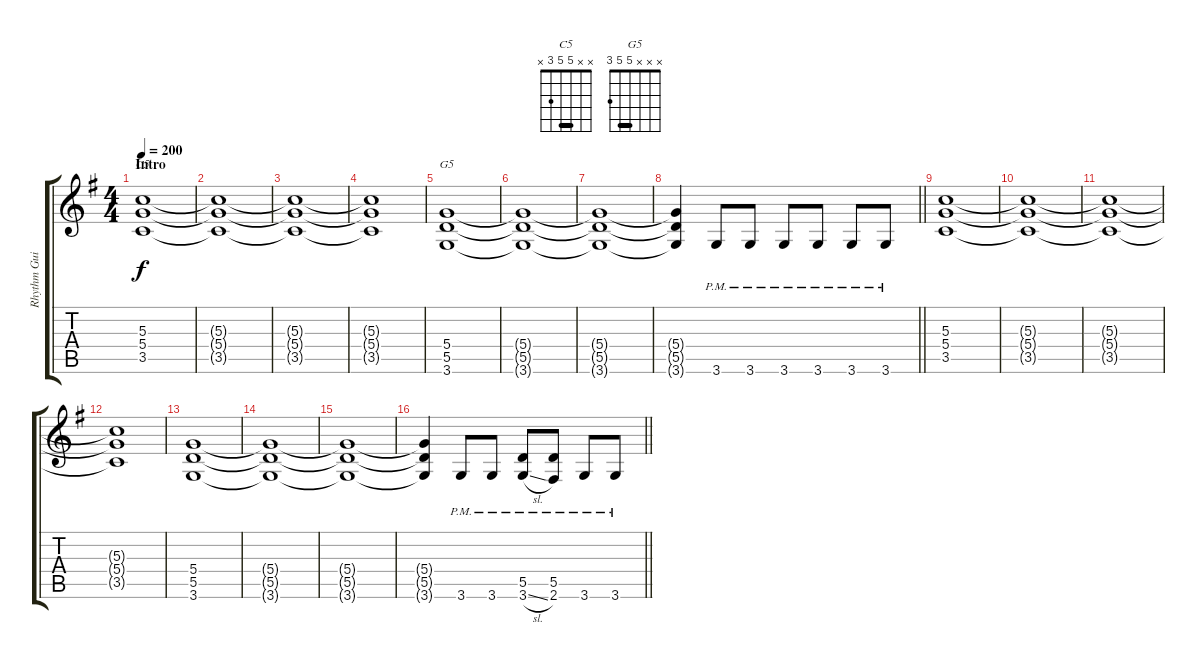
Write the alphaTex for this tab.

\track ("Rhythm Guitar A" "Rhythm Gui") {instrument overdrivenguitar}
\staff {score tabs}
\tuning (E4 B3 G3 D3 A2 E2) {hide}
\chord ("C5" x x 5 5 3 x) {barre 5}
\chord ("G5" x x x 5 5 3) {barre 5}
\ts (4 4)
\section ("" "Intro")
\tempo 200
\clef g2
\ks g
(5.3 5.4 3.5).1{ch "C5" dy f instrument overdrivenguitar} |
(5.3{t} 5.4{t} 3.5{t}).1 |
(5.3{t} 5.4{t} 3.5{t}).1 |
(5.3{t} 5.4{t} 3.5{t}).1 |
(5.4 5.5 3.6).1{ch "G5"} |
(5.4{t} 5.5{t} 3.6{t}).1 |
(5.4{t} 5.5{t} 3.6{t}).1 |
\barLineRight lightlight
(5.4{t} 5.5{t} 3.6{t}).4 3.6{pm}.8 3.6{pm}.8 3.6{pm}.8 3.6{pm}.8 3.6{pm}.8 3.6{pm}.8 |
\section ("" "")
(5.3 5.4 3.5).1 |
(5.3{t} 5.4{t} 3.5{t}).1 |
(5.3{t} 5.4{t} 3.5{t}).1 |
(5.3{t} 5.4{t} 3.5{t}).1 |
(5.4 5.5 3.6).1 |
(5.4{t} 5.5{t} 3.6{t}).1 |
(5.4{t} 5.5{t} 3.6{t}).1 |
\barLineRight lightlight
(5.4{t} 5.5{t} 3.6{t}).4 3.6{pm}.8 3.6{pm}.8 (5.5{pm} 3.6{sl pm}).8 (5.5{pm} 2.6{pm}).8 3.6{pm}.8 3.6{pm}.8
